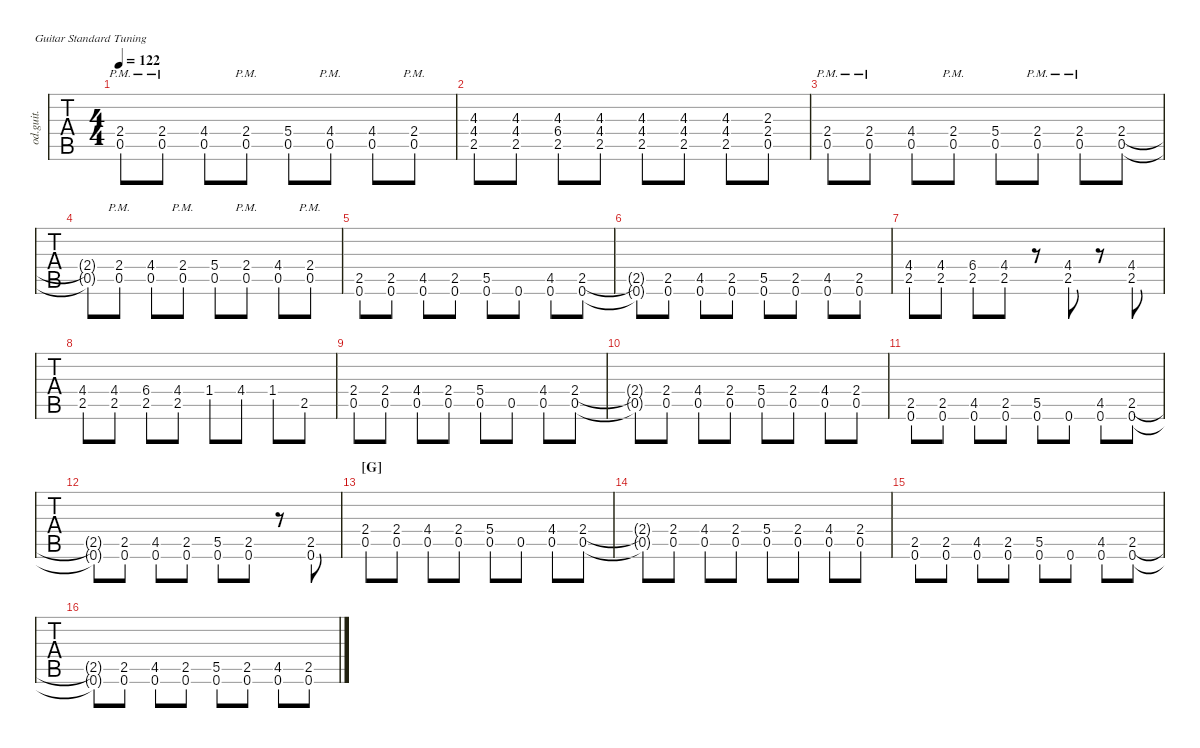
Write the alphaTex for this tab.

\defaultSystemsLayout 4
\hideDynamics
\bracketExtendMode nobrackets
\track ("1st guitar" "od.guit.") {defaultSystemsLayout 4 instrument overdrivenguitar}
\staff {tabs}
\tuning (E4 B3 G3 D3 A2 E2)
\ts (4 4)
\tempo 122
\clef g2
\ks c
(2.4{pm} 0.5{pm}).8{dy mf} (2.4{pm} 0.5{pm}).8 (4.4{acc #} 0.5).8 (2.4{pm} 0.5{pm}).8 (5.4 0.5).8{dy f} (0.5{pm} 4.4{acc #}).8{dy mf} (4.4{acc #} 0.5).8 (2.4 0.5{pm}).8 |
(4.4{acc #} 2.5 4.3).8 (4.4{acc #} 2.5 4.3).8 (6.4{acc #} 2.5 4.3).8{dy f} (4.4{acc #} 2.5 4.3).8{dy mf} (4.4{acc #} 2.5 4.3).8 (4.4{acc #} 2.5 4.3).8 (4.4{acc #} 2.5 4.3).8 (2.4 0.5 2.3).8 |
(2.4{pm} 0.5{pm}).8 (2.4{pm} 0.5{pm}).8 (4.4{acc #} 0.5).8 (2.4{pm} 0.5{pm}).8 (5.4 0.5).8{dy f} (0.5{pm} 2.4{pm}).8{dy mf} (2.4{pm} 0.5{pm}).8 (2.4 0.5).8 |
(2.4{t} 0.5{t}).8{dy f} (2.4{pm} 0.5{pm}).8{dy mf} (4.4{acc #} 0.5).8 (2.4{pm} 0.5{pm}).8 (5.4 0.5).8{dy f} (2.4{pm} 0.5{pm}).8{dy mf} (4.4{acc #} 0.5).8 (2.4{pm} 0.5).8 |
(2.5 0.6).8 (2.5 0.6).8 (4.5{acc #} 0.6).8 (2.5 0.6).8 (5.5 0.6).8{dy f} 0.6.8{dy mf} (4.5{acc #} 0.6).8 (2.5 0.6).8 |
(2.5{t} 0.6{t}).8{dy f} (2.5 0.6).8{dy mf} (4.5{acc #} 0.6).8 (2.5 0.6).8 (5.5 0.6).8{dy f} (2.5 0.6).8{dy mf} (4.5{acc #} 0.6).8 (2.5 0.6).8 |
(4.4{acc #} 2.5).8 (4.4{acc #} 2.5).8 (6.4{acc #} 2.5).8{dy f} (4.4{acc #} 2.5).8{dy mf} r.8 (4.4{acc #} 2.5).8 r.8 (4.4{acc #} 2.5).8 |
(4.4{acc #} 2.5).8 (4.4{acc #} 2.5).8 (6.4{acc #} 2.5).8{dy f} (4.4{acc #} 2.5).8{dy mf} 1.4{acc #}.8 4.4{acc #}.8 1.4{acc #}.8 2.5.8 |
(2.4 0.5).8 (2.4 0.5).8 (4.4{acc #} 0.5).8 (2.4 0.5).8 (5.4 0.5).8{dy f} 0.5.8{dy mf} (4.4{acc #} 0.5).8 (2.4 0.5).8 |
(2.4{t} 0.5{t}).8{dy f} (2.4 0.5).8{dy mf} (4.4{acc #} 0.5).8 (2.4 0.5).8 (5.4 0.5).8{dy f} (2.4 0.5).8{dy mf} (4.4{acc #} 0.5).8 (2.4 0.5).8 |
(2.5 0.6).8 (2.5 0.6).8 (4.5{acc #} 0.6).8 (2.5 0.6).8 (5.5 0.6).8{dy f} 0.6.8{dy mf} (4.5{acc #} 0.6).8 (2.5 0.6).8 |
(2.5{t} 0.6{t}).8{dy f} (2.5 0.6).8{dy mf} (4.5{acc #} 0.6).8 (2.5 0.6).8 (5.5 0.6).8{dy f} (2.5 0.6).8{dy mf} r.8 (2.5 0.6).8 |
\section ("G" "")
(2.4 0.5).8 (2.4 0.5).8 (4.4{acc #} 0.5).8 (2.4 0.5).8 (5.4 0.5).8{dy f} 0.5.8{dy mf} (4.4{acc #} 0.5).8 (2.4 0.5).8 |
(2.4{t} 0.5{t}).8{dy f} (2.4 0.5).8{dy mf} (4.4{acc #} 0.5).8 (2.4 0.5).8 (5.4 0.5).8{dy f} (2.4 0.5).8{dy mf} (4.4{acc #} 0.5).8 (2.4 0.5).8 |
(2.5 0.6).8 (2.5 0.6).8 (4.5{acc #} 0.6).8 (2.5 0.6).8 (5.5 0.6).8{dy f} 0.6.8{dy mf} (4.5{acc #} 0.6).8 (2.5 0.6).8 |
(2.5{t} 0.6{t}).8{dy f} (2.5 0.6).8{dy mf} (4.5{acc #} 0.6).8 (2.5 0.6).8 (5.5 0.6).8{dy f} (2.5 0.6).8{dy mf} (4.5{acc #} 0.6).8 (2.5 0.6).8
